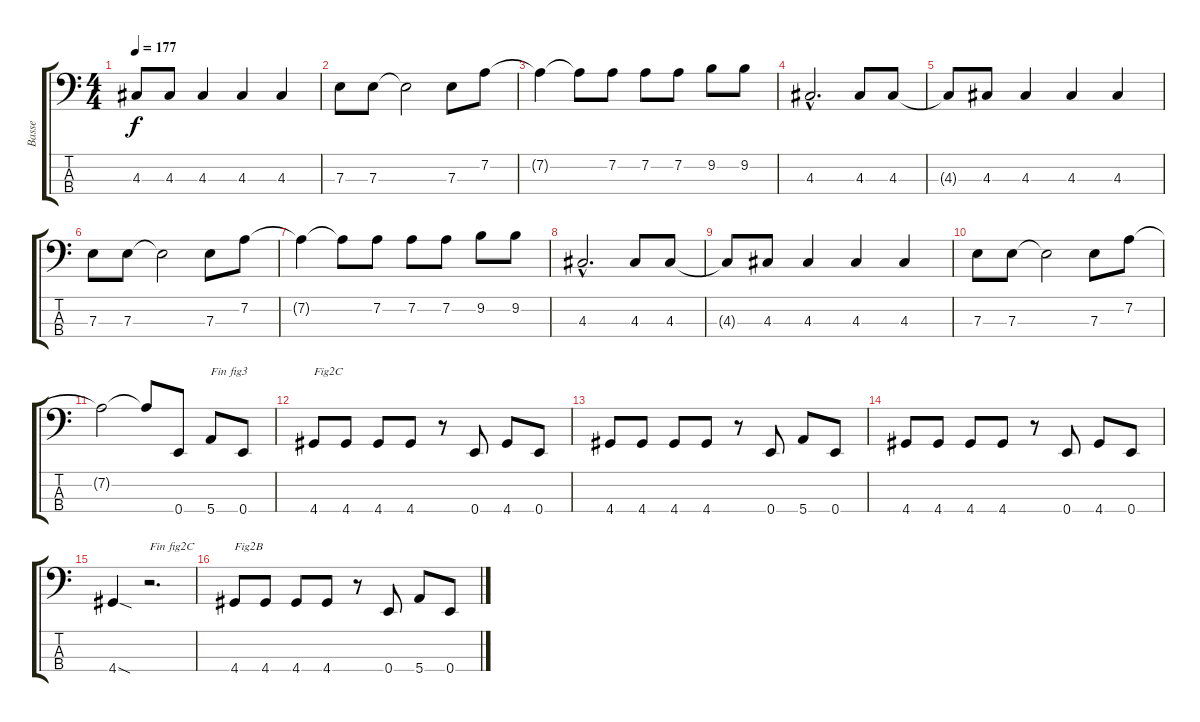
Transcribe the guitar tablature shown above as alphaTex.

\track ("Basse" "Basse") {instrument electricbasspick}
\staff {score tabs}
\tuning (G2 D2 A1 E1) {hide}
\ts (4 4)
\tempo 177
\clef f4
\ks c
4.3{t}.8{dy f} 4.3.8 4.3.4 4.3.4 4.3.4 |
7.3.8 7.3.8 7.3{t}.2 7.3.8 7.2.8 |
7.2{t}.4 7.2{t}.8 7.2.8 7.2.8 7.2.8 9.2.8 9.2.8 |
4.3{hac}.2{d} 4.3.8 4.3.8 |
4.3{t}.8 4.3.8 4.3.4 4.3.4 4.3.4 |
7.3.8 7.3.8 7.3{t}.2 7.3.8 7.2.8 |
7.2{t}.4 7.2{t}.8 7.2.8 7.2.8 7.2.8 9.2.8 9.2.8 |
4.3{hac}.2{d} 4.3.8 4.3.8 |
4.3{t}.8 4.3.8 4.3.4 4.3.4 4.3.4 |
7.3.8 7.3.8 7.3{t}.2 7.3.8 7.2.8 |
7.2{t}.2 7.2{t}.8 0.4.8 5.4.8{txt "Fin fig3"} 0.4.8 |
4.4.8{txt "Fig2C"} 4.4.8 4.4.8 4.4.8 r.8 0.4.8 4.4.8 0.4.8 |
4.4.8 4.4.8 4.4.8 4.4.8 r.8 0.4.8 5.4.8 0.4.8 |
4.4.8 4.4.8 4.4.8 4.4.8 r.8 0.4.8 4.4.8 0.4.8 |
4.4{sod}.4 r.2{d txt "Fin fig2C"} |
4.4.8{txt "Fig2B"} 4.4.8 4.4.8 4.4.8 r.8 0.4.8 5.4.8 0.4.8
